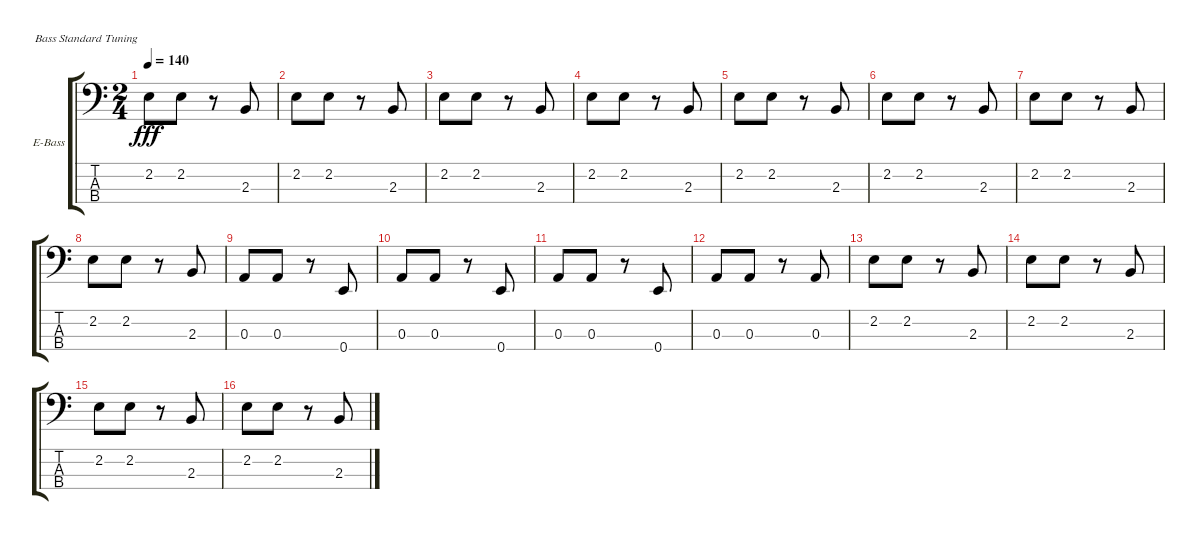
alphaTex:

\bracketExtendMode groupsimilarinstruments
\firstSystemTrackNameOrientation horizontal
\otherSystemsTrackNameOrientation horizontal
\track ("Бас" "E-Bass") {instrument electricbassfinger}
\staff {score tabs}
\tuning (G2 D2 A1 E1)
\ts (2 4)
\tempo 140
\clef f4
\ks c
2.2.8{dy fff} 2.2.8 r.8 2.3.8 |
2.2.8 2.2.8 r.8 2.3.8 |
2.2.8 2.2.8 r.8 2.3.8 |
2.2.8 2.2.8 r.8 2.3.8 |
2.2.8 2.2.8 r.8 2.3.8 |
2.2.8 2.2.8 r.8 2.3.8 |
2.2.8 2.2.8 r.8 2.3.8 |
2.2.8 2.2.8 r.8 2.3.8 |
0.3.8 0.3.8 r.8 0.4.8 |
0.3.8 0.3.8 r.8 0.4.8 |
0.3.8 0.3.8 r.8 0.4.8 |
0.3.8 0.3.8 r.8 0.3.8 |
2.2.8 2.2.8 r.8 2.3.8 |
2.2.8 2.2.8 r.8 2.3.8 |
2.2.8 2.2.8 r.8 2.3.8 |
2.2.8 2.2.8 r.8 2.3.8
